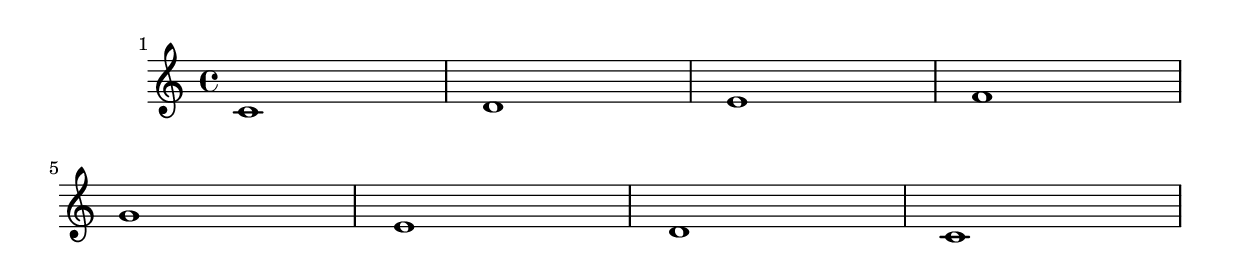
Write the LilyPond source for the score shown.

%% DO NOT EDIT this file manually; it is automatically
%% generated from LSR http://lsr.dsi.unimi.it
%% Make any changes in LSR itself, or in Documentation/snippets/new/ ,
%% and then run scripts/auxiliar/makelsr.py
%%
%% This file is in the public domain.
\version "2.14.0"

\header {
  lsrtags = "rhythms"

%% Translation of GIT committish: 6977ddc9a3b63ea810eaecb864269c7d847ccf98
  texidoces = "

De forma predeterminada se suprime el número del primer compás de una
partitura si es menor o igual a @q{1}.  Al establecer el valor de
@code{barNumberVisibility} a @code{all-bar-numbers-visible}, se puede
imprimir cualquier número de compás para el primer compás y todos los
siguientes.  Observe que, para que esto funcione, se debe insertar una
líinea divisoria vacía antes de la primera nota.

"

  doctitlees = "Imprimir el número de compás en el primer compás"



%% Translation of GIT committish: 0a868be38a775ecb1ef935b079000cebbc64de40
  texidocde = "
Standardmäßig wird die erste Taktzahl einer Partitur nicht gesetzt,
wenn sie weniger oder gleich '1' ist.  Indem man @code{barNumberVisibility}
auf @code{all-bar-numbers-visible} setzt, kann eine beliebige
Taktzahl für den ersten und die folgenden Takte gesetzt werden.
Eine leere Taktlinie muss jedoch vor der ersten Note eingefügt
werden, damit das funktioniert.

"
  doctitlede = "Setzen der Taktnummer für den ersten Takt"



%% Translation of GIT committish: 3b125956b08d27ef39cd48bfa3a2f1e1bb2ae8b4
  texidocfr = "
Par défaut, LilyPond n'affiche pas le premier numéro de mesure s'il est
inférieur à@tie{}2. Le fait de définir @code{barNumberVisibility} à
@code{all-bar-numbers-visible} vous permettra d'imprimer n'importe quel
numéro pour la première mesure.  Notez que l'impression d'un numéro
de mesure ne peut intervenir que s'il y a une barre.  Aussi, pour
pouvoir le faire au début d'un morceau, devrez-vous ajouter une barre
vide avant la première note.

"
  doctitlefr = "Afficher le numéro de la première mesure"

  texidoc = "
By default, the first bar number in a score is suppressed if it is less
than or equal to `1'.  By setting @code{barNumberVisibility} to
@code{all-bar-numbers-visible}, any bar number can be printed for the
first measure and all subsequent measures.  Note that an empty bar line
must be inserted before the first note for this to work.

"
  doctitle = "Printing the bar number for the first measure"
} % begin verbatim

\relative c' {
  \set Score.barNumberVisibility = #all-bar-numbers-visible
  \bar ""
  c1 | d | e | f \break
  g1 | e | d | c
}

